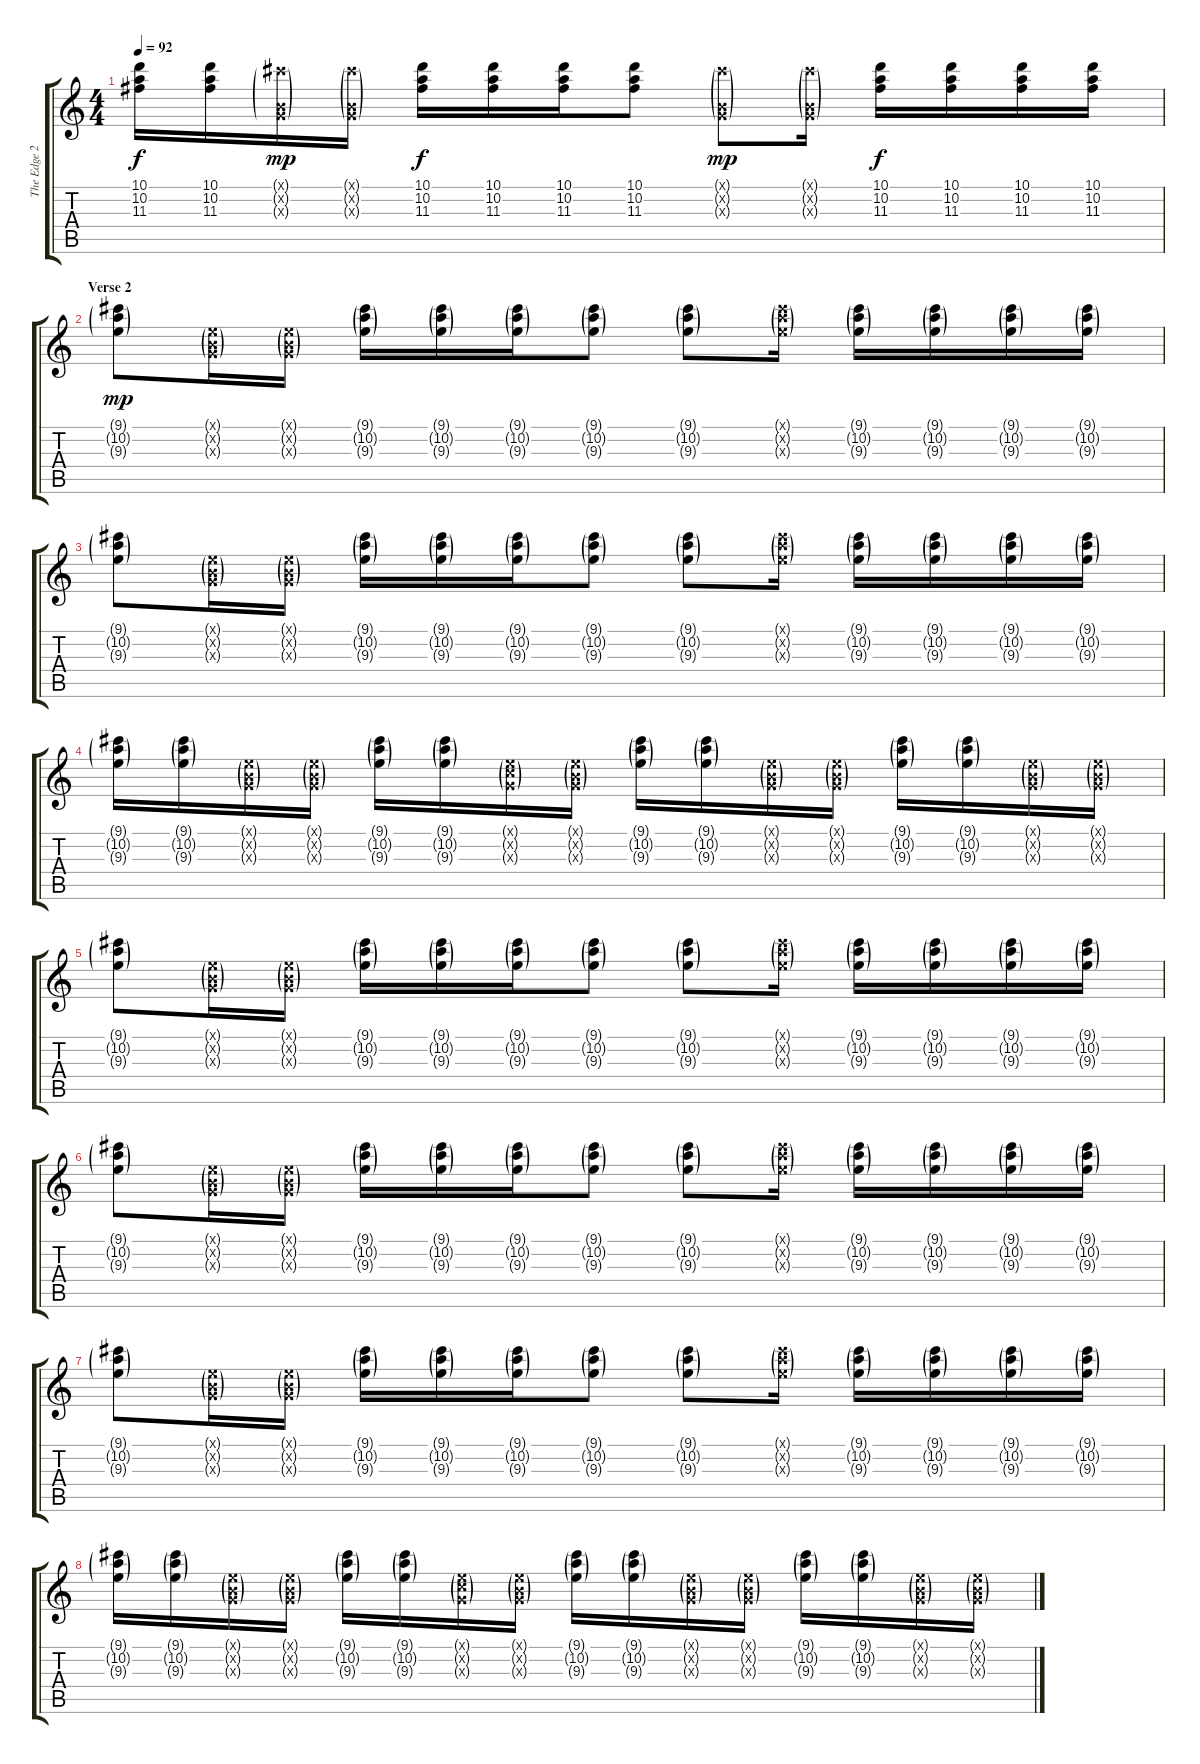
\track ("The Edge 2nd" "The Edge 2") {instrument electricguitarclean}
\staff {score tabs}
\tuning (E4 B3 G3 D3 A2 E2) {hide}
\ts (4 4)
\tempo 92
\clef g2
\ks c
(10.1 10.2 11.3).16{dy f} (10.1 10.2 11.3).16 (9.1{g x} 0.2{g x} 0.3{g x}).16{dy mp} (9.1{g x} 0.2{g x} 0.3{g x}).16 (10.1 10.2 11.3).16{dy f} (10.1 10.2 11.3).16 (10.1 10.2 11.3).16 (10.1 10.2 11.3).8 (9.1{g x} 0.2{g x} 0.3{g x}).8{dy mp} (9.1{g x} 0.2{g x} 0.3{g x}).16 (10.1 10.2 11.3).16{dy f} (10.1 10.2 11.3).16 (10.1 10.2 11.3).16 (10.1 10.2 11.3).16 |
\section ("" "Verse 2")
(9.1{g} 10.2{g} 9.3{g}).8{dy mp} (0.1{g x} 0.2{g x} 0.3{g x}).16 (0.1{g x} 0.2{g x} 0.3{g x}).16 (9.1{g} 10.2{g} 9.3{g}).16 (9.1{g} 10.2{g} 9.3{g}).16 (9.1{g} 10.2{g} 9.3{g}).16 (9.1{g} 10.2{g} 9.3{g}).8 (9.1{g} 10.2{g} 9.3{g}).8 (9.1{g x} 10.2{g x} 9.3{g x}).16 (9.1{g} 10.2{g} 9.3{g}).16 (9.1{g} 10.2{g} 9.3{g}).16 (9.1{g} 10.2{g} 9.3{g}).16 (9.1{g} 10.2{g} 9.3{g}).16 |
(9.1{g} 10.2{g} 9.3{g}).8 (0.1{g x} 0.2{g x} 0.3{g x}).16 (0.1{g x} 0.2{g x} 0.3{g x}).16 (9.1{g} 10.2{g} 9.3{g}).16 (9.1{g} 10.2{g} 9.3{g}).16 (9.1{g} 10.2{g} 9.3{g}).16 (9.1{g} 10.2{g} 9.3{g}).8 (9.1{g} 10.2{g} 9.3{g}).8 (9.1{g x} 10.2{g x} 9.3{g x}).16 (9.1{g} 10.2{g} 9.3{g}).16 (9.1{g} 10.2{g} 9.3{g}).16 (9.1{g} 10.2{g} 9.3{g}).16 (9.1{g} 10.2{g} 9.3{g}).16 |
(9.1{g} 10.2{g} 9.3{g}).16 (9.1{g} 10.2{g} 9.3{g}).16 (0.1{g x} 0.2{g x} 0.3{g x}).16 (0.1{g x} 0.2{g x} 0.3{g x}).16 (9.1{g} 10.2{g} 9.3{g}).16 (9.1{g} 10.2{g} 9.3{g}).16 (0.1{g x} 1.2{g x} 0.3{g x}).16 (0.1{g x} 0.2{g x} 0.3{g x}).16 (9.1{g} 10.2{g} 9.3{g}).16 (9.1{g} 10.2{g} 9.3{g}).16 (0.1{g x} 0.2{g x} 0.3{g x}).16 (0.1{g x} 0.2{g x} 0.3{g x}).16 (9.1{g} 10.2{g} 9.3{g}).16 (9.1{g} 10.2{g} 9.3{g}).16 (0.1{g x} 0.2{g x} 0.3{g x}).16 (0.1{g x} 0.2{g x} 0.3{g x}).16 |
(9.1{g} 10.2{g} 9.3{g}).8 (0.1{g x} 0.2{g x} 0.3{g x}).16 (0.1{g x} 0.2{g x} 0.3{g x}).16 (9.1{g} 10.2{g} 9.3{g}).16 (9.1{g} 10.2{g} 9.3{g}).16 (9.1{g} 10.2{g} 9.3{g}).16 (9.1{g} 10.2{g} 9.3{g}).8 (9.1{g} 10.2{g} 9.3{g}).8 (9.1{g x} 10.2{g x} 9.3{g x}).16 (9.1{g} 10.2{g} 9.3{g}).16 (9.1{g} 10.2{g} 9.3{g}).16 (9.1{g} 10.2{g} 9.3{g}).16 (9.1{g} 10.2{g} 9.3{g}).16 |
(9.1{g} 10.2{g} 9.3{g}).8 (0.1{g x} 0.2{g x} 0.3{g x}).16 (0.1{g x} 0.2{g x} 0.3{g x}).16 (9.1{g} 10.2{g} 9.3{g}).16 (9.1{g} 10.2{g} 9.3{g}).16 (9.1{g} 10.2{g} 9.3{g}).16 (9.1{g} 10.2{g} 9.3{g}).8 (9.1{g} 10.2{g} 9.3{g}).8 (9.1{g x} 10.2{g x} 9.3{g x}).16 (9.1{g} 10.2{g} 9.3{g}).16 (9.1{g} 10.2{g} 9.3{g}).16 (9.1{g} 10.2{g} 9.3{g}).16 (9.1{g} 10.2{g} 9.3{g}).16 |
(9.1{g} 10.2{g} 9.3{g}).8 (0.1{g x} 0.2{g x} 0.3{g x}).16 (0.1{g x} 0.2{g x} 0.3{g x}).16 (9.1{g} 10.2{g} 9.3{g}).16 (9.1{g} 10.2{g} 9.3{g}).16 (9.1{g} 10.2{g} 9.3{g}).16 (9.1{g} 10.2{g} 9.3{g}).8 (9.1{g} 10.2{g} 9.3{g}).8 (9.1{g x} 10.2{g x} 9.3{g x}).16 (9.1{g} 10.2{g} 9.3{g}).16 (9.1{g} 10.2{g} 9.3{g}).16 (9.1{g} 10.2{g} 9.3{g}).16 (9.1{g} 10.2{g} 9.3{g}).16 |
(9.1{g} 10.2{g} 9.3{g}).16 (9.1{g} 10.2{g} 9.3{g}).16 (0.1{g x} 0.2{g x} 0.3{g x}).16 (0.1{g x} 0.2{g x} 0.3{g x}).16 (9.1{g} 10.2{g} 9.3{g}).16 (9.1{g} 10.2{g} 9.3{g}).16 (0.1{g x} 1.2{g x} 0.3{g x}).16 (0.1{g x} 0.2{g x} 0.3{g x}).16 (9.1{g} 10.2{g} 9.3{g}).16 (9.1{g} 10.2{g} 9.3{g}).16 (0.1{g x} 0.2{g x} 0.3{g x}).16 (0.1{g x} 0.2{g x} 0.3{g x}).16 (9.1{g} 10.2{g} 9.3{g}).16 (9.1{g} 10.2{g} 9.3{g}).16 (0.1{g x} 0.2{g x} 0.3{g x}).16 (0.1{g x} 0.2{g x} 0.3{g x}).16
